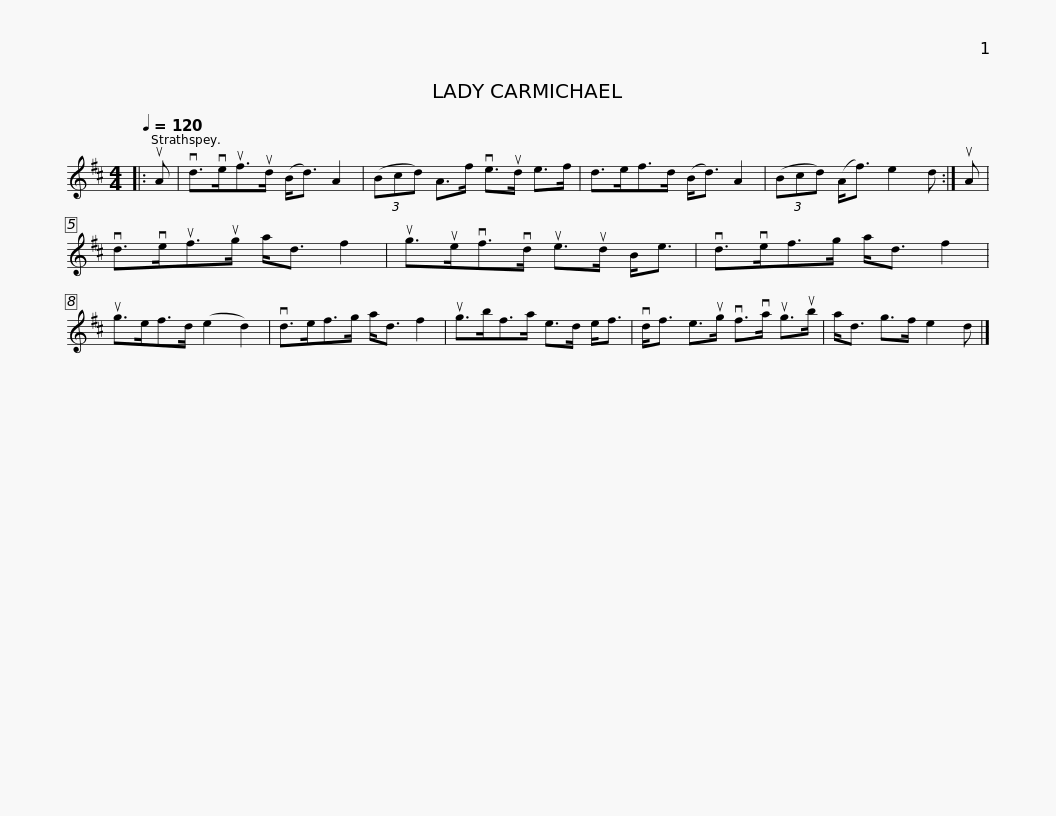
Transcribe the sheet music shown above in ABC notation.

X:1
L:1/8
Q:1/4=120
M:4/4
I:linebreak $
K:D
V:1 treble
V:1
|: uA | vd>veuf>ud (B<d) A2 | (3(Bcd) A>f ve>ud e>f | d>ef>d (B<d) A2 | (3(Bcd) (A<f) e2 d :| %5
 uA |$ vd>veuf>ug a<d f2 | ug>uevf>vd ue>ud B<e | vd>vef>g a<d f2 | ug>ef>d (e2 d2) | %10
 vd>ef>g a<d f2 |$ ug>bf>a e>d e<f | vd<f e>ug vf>va ug>ub | a<d g>f e2 d |] %14
